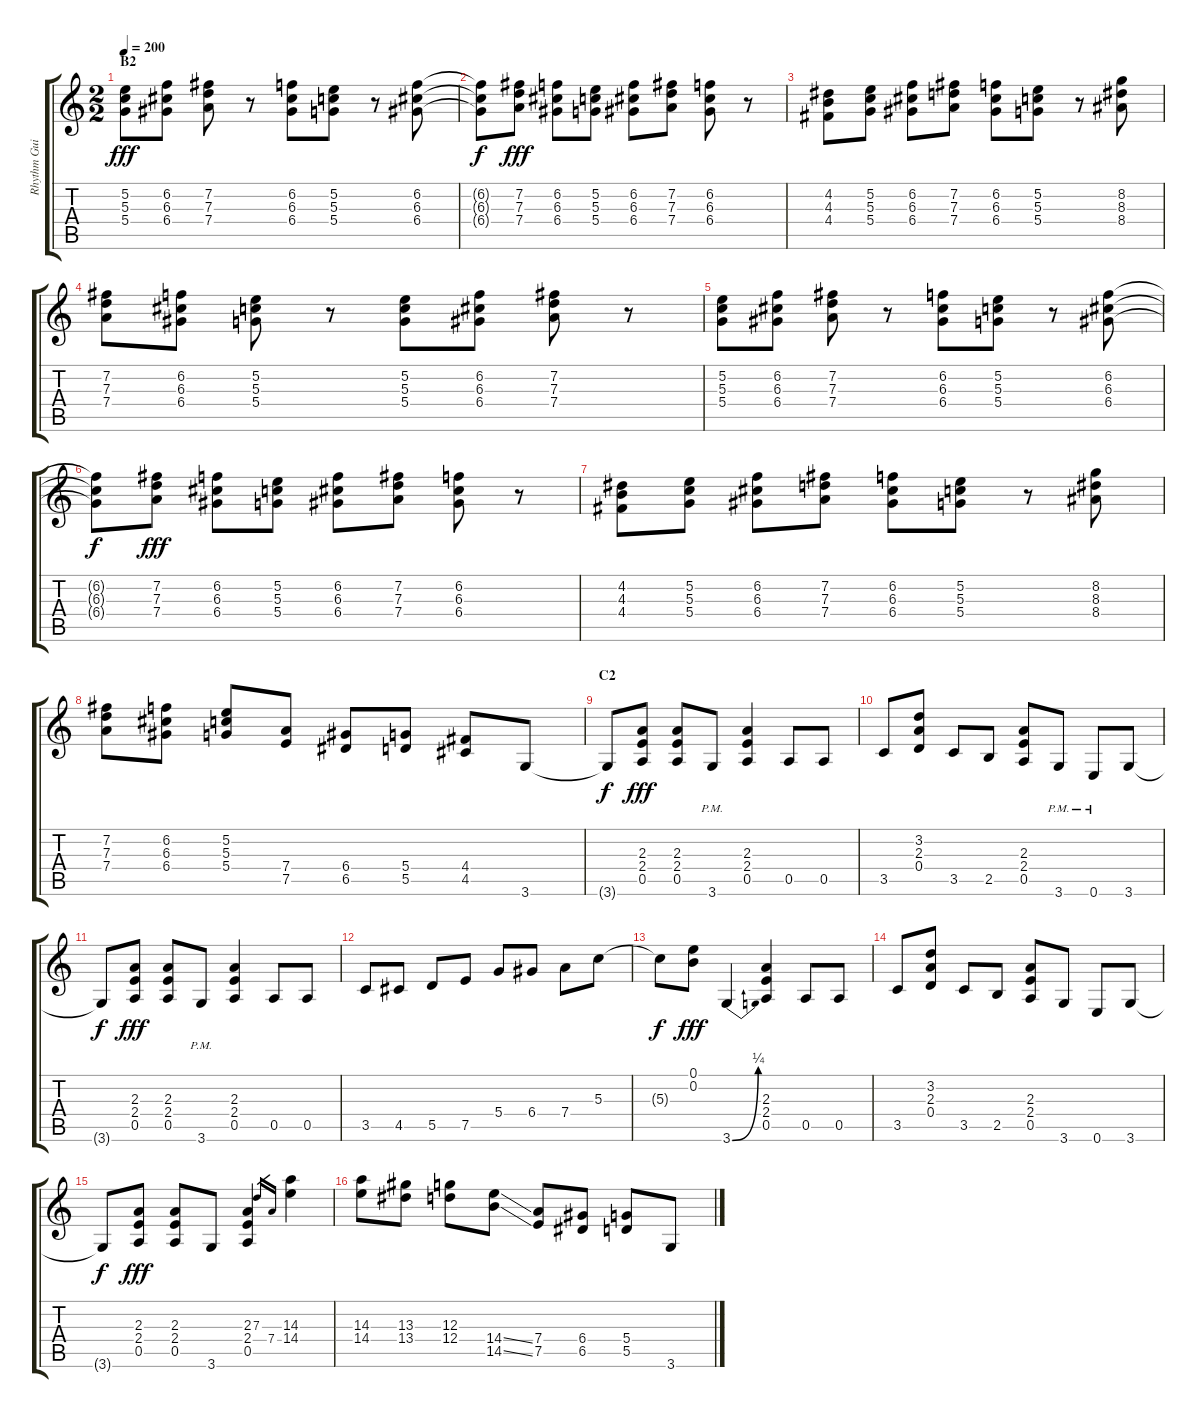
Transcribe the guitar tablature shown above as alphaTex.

\track ("Rhythm Guitar 1" "Rhythm Gui") {instrument distortionguitar}
\staff {score tabs}
\tuning (E4 B3 G3 D3 A2 E2) {hide}
\ts (2 2)
\section ("" "B2")
\tempo 200
\clef g2
\ks c
(5.2 5.3 5.4).8{dy fff} (6.2 6.3 6.4).8 (7.2 7.3 7.4).8 r.8 (6.2 6.3 6.4).8 (5.2 5.3 5.4).8 r.8 (6.2 6.3 6.4).8 |
(6.2{t} 6.3{t} 6.4{t}).8{dy f} (7.2 7.3 7.4).8{dy fff} (6.2 6.3 6.4).8 (5.2 5.3 5.4).8 (6.2 6.3 6.4).8 (7.2 7.3 7.4).8 (6.2 6.3 6.4).8 r.8 |
(4.2 4.3 4.4).8 (5.2 5.3 5.4).8 (6.2 6.3 6.4).8 (7.2 7.3 7.4).8 (6.2 6.3 6.4).8 (5.2 5.3 5.4).8 r.8 (8.2 8.3 8.4).8 |
(7.2 7.3 7.4).8 (6.2 6.3 6.4).8 (5.2 5.3 5.4).8 r.8 (5.2 5.3 5.4).8 (6.2 6.3 6.4).8 (7.2 7.3 7.4).8 r.8 |
(5.2 5.3 5.4).8 (6.2 6.3 6.4).8 (7.2 7.3 7.4).8 r.8 (6.2 6.3 6.4).8 (5.2 5.3 5.4).8 r.8 (6.2 6.3 6.4).8 |
(6.2{t} 6.3{t} 6.4{t}).8{dy f} (7.2 7.3 7.4).8{dy fff} (6.2 6.3 6.4).8 (5.2 5.3 5.4).8 (6.2 6.3 6.4).8 (7.2 7.3 7.4).8 (6.2 6.3 6.4).8 r.8 |
(4.2 4.3 4.4).8 (5.2 5.3 5.4).8 (6.2 6.3 6.4).8 (7.2 7.3 7.4).8 (6.2 6.3 6.4).8 (5.2 5.3 5.4).8 r.8 (8.2 8.3 8.4).8 |
(7.2 7.3 7.4).8 (6.2 6.3 6.4).8 (5.2 5.3 5.4).8 (7.4 7.5).8 (6.4 6.5).8 (5.4 5.5).8 (4.4 4.5).8 3.6.8 |
\section ("" "C2")
3.6{t}.8{dy f} (2.3 2.4 0.5).8{dy fff} (2.3 2.4 0.5).8 3.6{pm}.8 (2.3 2.4 0.5).4 0.5.8 0.5.8 |
3.5.8 (3.2 2.3 0.4).8 3.5.8 2.5.8 (2.3 2.4 0.5).8 3.6{pm}.8 0.6{pm}.8 3.6.8 |
3.6{t}.8{dy f} (2.3 2.4 0.5).8{dy fff} (2.3 2.4 0.5).8 3.6{pm}.8 (2.3 2.4 0.5).4 0.5.8 0.5.8 |
3.5.8 4.5.8 5.5.8 7.5.8 5.4.8 6.4.8 7.4.8 5.3.8 |
5.3{t}.8{dy f} (0.1 0.2).8{dy fff} 3.6{be (bend 0 0 60 1)}.4 (2.3 2.4 0.5).4 0.5.8 0.5.8 |
3.5.8 (3.2 2.3 0.4).8 3.5.8 2.5.8 (2.3 2.4 0.5).8 3.6.8 0.6.8 3.6.8 |
3.6{t}.8{dy f} (2.3 2.4 0.5).8{dy fff} (2.3 2.4 0.5).8 3.6.8 (2.3 2.4 0.5).4 7.3.16{gr} 7.4.16{gr} (14.3 14.4).4 |
(14.3 14.4).8 (13.3 13.4).8 (12.3 12.4).8 (14.4{ss} 14.5{ss}).8 (7.4 7.5).8 (6.4 6.5).8 (5.4 5.5).8 3.6.8
